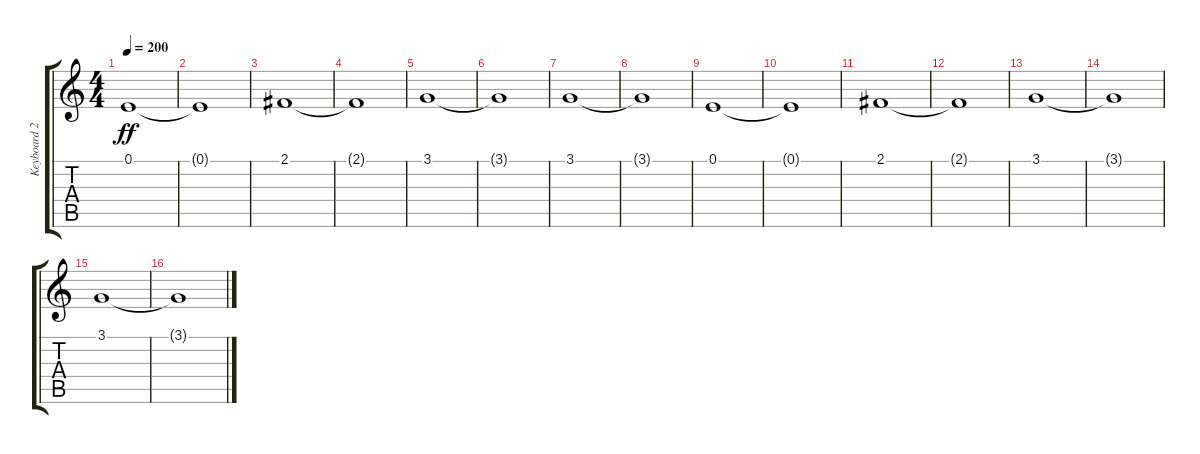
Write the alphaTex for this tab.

\track ("Keyboard 2" "Keyboard 2") {instrument stringensemble1}
\staff {score tabs}
\tuning (E4 B3 G3 D3 A2 E2) {hide}
\ts (4 4)
\tempo 200
\clef g2
\ks c
0.1.1{dy ff} |
0.1{t}.1 |
2.1.1 |
2.1{t}.1 |
3.1.1 |
3.1{t}.1 |
3.1.1 |
3.1{t}.1 |
0.1.1 |
0.1{t}.1 |
2.1.1 |
2.1{t}.1 |
3.1.1 |
3.1{t}.1 |
3.1.1 |
3.1{t}.1
